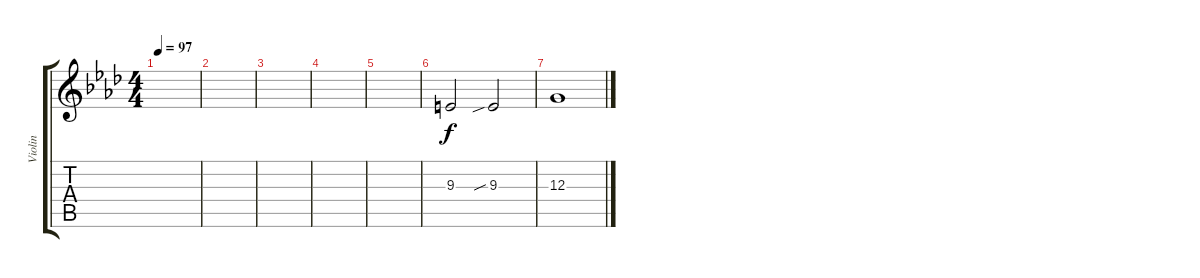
\track ("Violin" "Violin") {instrument violin}
\staff {score tabs}
\tuning (E4 B3 G3 D3 A2 E2) {hide}
\ts (4 4)
\tempo 97
\clef g2
\ks fminor
|
|
|
|
|
9.3.2 9.3{sib}.2 |
12.3.1
